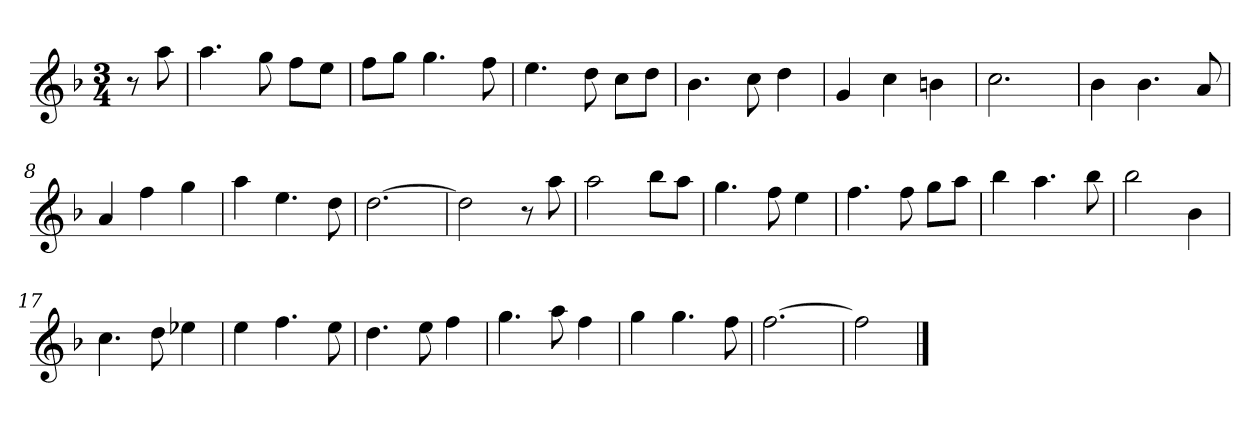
**kern
*part1
*staff1
*k[b-]
*M3/4
*MM120
=
8r
8aa
=1
4.aa
8gg
8ffL
8eeJ
=2
8ffL
8ggJ
4.gg
8ff
=3
4.ee
8dd
8ccL
8ddJ
=4
4.b-
8cc
4dd
=5
4g
4cc
4bn
=6
2.cc
=7
4b-
4.b-
8a
=8
4a
4ff
4gg
=9
4aa
4.ee
8dd
=10
[2.dd
=11
2dd]
8r
8aa
=12
2aa
8bb-L
8aaJ
=13
4.gg
8ff
4ee
=14
4.ff
8ff
8ggL
8aaJ
=15
4bb-
4.aa
8bb-
=16
2bb-
4b-
=17
4.cc
8dd
4ee-X
=18
4ee
4.ff
8ee
=19
4.dd
8ee
4ff
=20
4.gg
8aa
4ff
=21
4gg
4.gg
8ff
=22
[2.ff
=23
2ff]
==
*-
